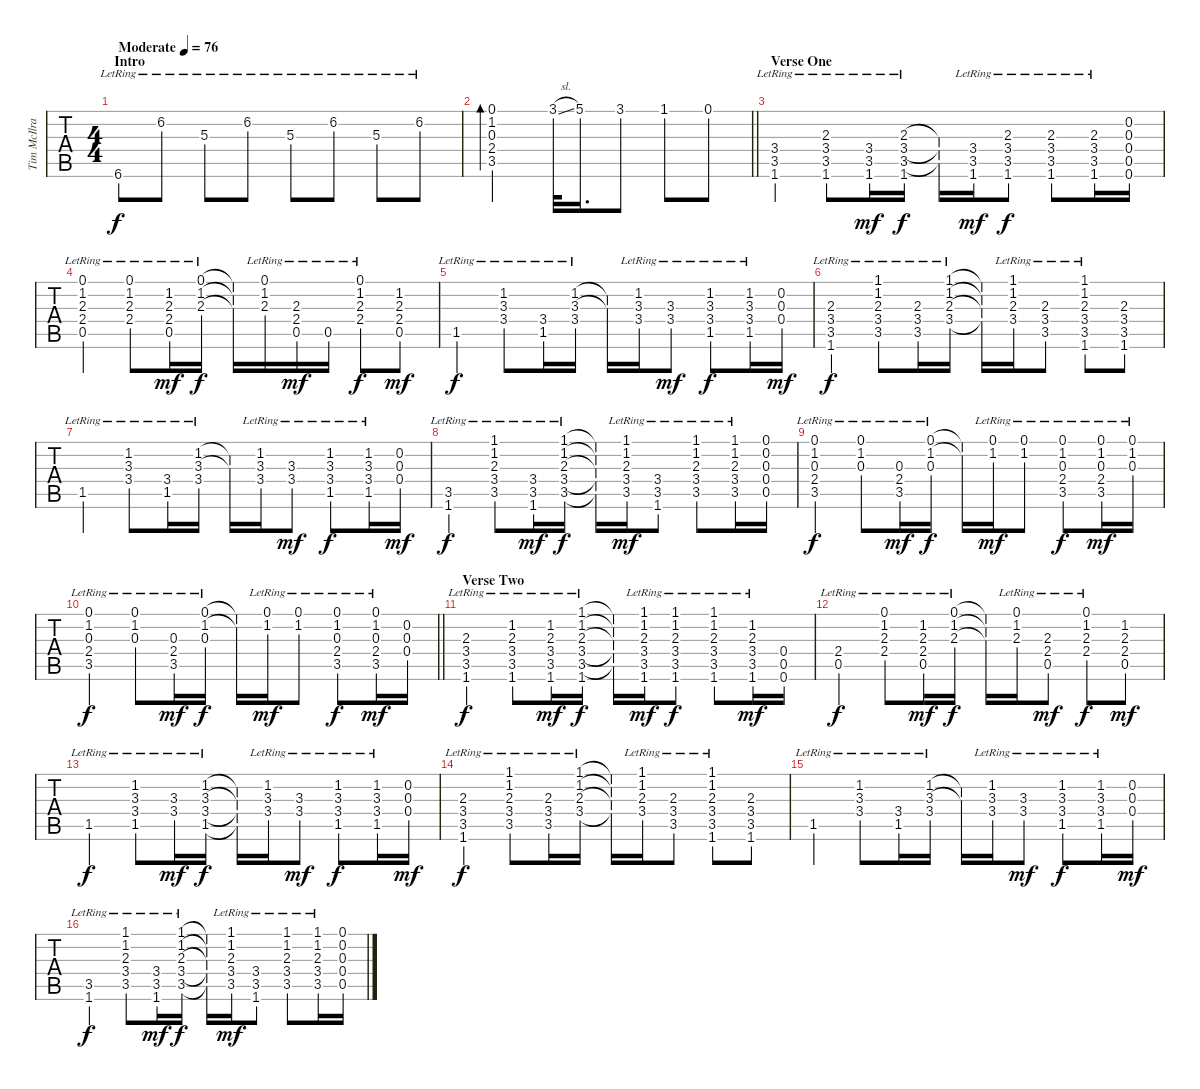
\track ("Tim McIlrath - Acoustic Guitar" "Tim McIlra") {instrument acousticguitarsteel}
\staff {tabs}
\tuning (Eb4 Bb3 Gb3 Db3 Ab2 Eb2) {hide}
\ts (4 4)
\section ("" "Intro")
\tempo (76 "Moderate")
\clef g2
\ks e
6.6{lr}.8{dy f instrument acousticguitarsteel} 6.2{lr}.8 5.3{lr}.8 6.2{lr}.8 5.3{lr}.8 6.2{lr}.8 5.3{lr}.8 6.2{lr}.8 |
\barLineRight lightlight
(0.1 1.2 0.3 2.4 3.5).2{bd 120} 3.1{sl}.32 5.1.16{d} 3.1.8 1.1.8 0.1.8 |
\section ("" "Verse One")
(3.4{lr} 3.5{lr} 1.6{lr}).4 (2.3{lr} 3.4{lr} 3.5{lr} 1.6{lr}).8 (3.4{lr} 3.5{lr} 1.6{lr}).16{dy mf} (2.3{lr} 3.4{lr} 3.5{lr} 1.6{lr}).16{dy f} (2.3{t} 3.4{t} 3.5{t}).16 (3.4{lr} 3.5{lr} 1.6{lr}).16{dy mf} (2.3{lr} 3.4{lr} 3.5{lr} 1.6{lr}).8{dy f} (2.3{lr} 3.4{lr} 3.5{lr} 1.6{lr}).8 (2.3{lr} 3.4{lr} 3.5{lr} 1.6{lr}).16 (0.2 0.3 0.4 0.5 0.6).16 |
(0.1{lr} 1.2{lr} 2.3{lr} 2.4{lr} 0.5{lr}).4 (0.1{lr} 1.2{lr} 2.3{lr} 2.4{lr}).8 (1.2{lr} 2.3{lr} 2.4{lr} 0.5{lr}).16{dy mf} (0.1{lr} 1.2{lr} 2.3{lr}).16{dy f} (0.1{t} 1.2{t} 2.3{t}).16 (0.1{lr} 1.2{lr} 2.3{lr}).16 (2.3{lr} 2.4 0.5{lr}).16{dy mf} 0.5{lr}.16 (0.1 1.2{lr} 2.3{lr} 2.4{lr}).8{dy f} (1.2 2.3 2.4 0.5).8{dy mf} |
1.5{lr}.4{dy f} (1.2{lr} 3.3{lr} 3.4{lr}).8 (3.4{lr} 1.5{lr}).16 (1.2{lr} 3.3{lr} 3.4{lr}).16 (1.2{t} 3.3{t}).16 (1.2{lr} 3.3{lr} 3.4{lr}).16 (3.3{lr} 3.4{lr}).8{dy mf} (1.2{lr} 3.3{lr} 3.4{lr} 1.5{lr}).8{dy f} (1.2 3.3{lr} 3.4{lr} 1.5{lr}).16 (0.2 0.3 0.4).16{dy mf} |
(2.3{lr} 3.4{lr} 3.5{lr} 1.6{lr}).4{dy f} (1.1{lr} 1.2{lr} 2.3{lr} 3.4{lr} 3.5{lr}).8 (2.3{lr} 3.4{lr} 3.5{lr}).16 (1.1{lr} 1.2{lr} 2.3{lr} 3.4{lr}).16 (1.1{t} 1.2{t} 2.3{t} 3.4{t}).16 (1.1{lr} 1.2{lr} 2.3{lr} 3.4{lr}).16 (2.3{lr} 3.4{lr} 3.5{lr}).8 (1.1 1.2 2.3{lr} 3.4{lr} 3.5{lr} 1.6{lr}).8 (2.3 3.4 3.5 1.6).8 |
1.5{lr}.4 (1.2{lr} 3.3{lr} 3.4{lr}).8 (3.4{lr} 1.5{lr}).16 (1.2{lr} 3.3{lr} 3.4{lr}).16 (1.2{t} 3.3{t}).16 (1.2{lr} 3.3{lr} 3.4{lr}).16 (3.3{lr} 3.4{lr}).8{dy mf} (1.2{lr} 3.3{lr} 3.4{lr} 1.5{lr}).8{dy f} (1.2 3.3{lr} 3.4{lr} 1.5{lr}).16 (0.2 0.3 0.4).16{dy mf} |
(3.5{lr} 1.6{lr}).4{dy f} (1.1{lr} 1.2{lr} 2.3{lr} 3.4{lr} 3.5{lr}).8 (3.4{lr} 3.5{lr} 1.6{lr}).16{dy mf} (1.1{lr} 1.2{lr} 2.3{lr} 3.4{lr} 3.5{lr}).16{dy f} (1.1{t} 1.2{t} 2.3{t} 3.4{t} 3.5{t}).16 (1.1{lr} 1.2{lr} 2.3{lr} 3.4{lr} 3.5{lr}).16{dy mf} (3.4{lr} 3.5{lr} 1.6{lr}).8 (1.1{lr} 1.2{lr} 2.3{lr} 3.4{lr} 3.5{lr}).8 (1.1{lr} 1.2{lr} 2.3{lr} 3.4{lr} 3.5{lr}).16 (0.1 0.2 0.3 0.4 0.5).16 |
(0.1{lr} 1.2{lr} 0.3{lr} 2.4 3.5{lr}).4{dy f} (0.1{lr} 1.2{lr} 0.3{lr}).8 (0.3{lr} 2.4 3.5{lr}).16{dy mf} (0.1{lr} 1.2{lr} 0.3{lr}).16{dy f} (0.1{t} 1.2{t}).16 (0.1{lr} 1.2{lr}).16{dy mf} (0.1{lr} 1.2{lr}).8 (0.1{lr} 1.2{lr} 0.3{lr} 2.4 3.5{lr}).8{dy f} (0.1{lr} 1.2{lr} 0.3{lr} 2.4 3.5{lr}).16{dy mf} (0.1{lr} 1.2{lr} 0.3{lr}).16 |
\barLineRight lightlight
(0.1{lr} 1.2{lr} 0.3{lr} 2.4 3.5{lr}).4{dy f} (0.1{lr} 1.2{lr} 0.3{lr}).8 (0.3{lr} 2.4 3.5{lr}).16{dy mf} (0.1{lr} 1.2{lr} 0.3{lr}).16{dy f} (0.1{t} 1.2{t}).16 (0.1{lr} 1.2{lr}).16{dy mf} (0.1{lr} 1.2{lr}).8 (0.1{lr} 1.2{lr} 0.3{lr} 2.4 3.5{lr}).8{dy f} (0.1{lr} 1.2{lr} 0.3{lr} 2.4 3.5{lr}).16{dy mf} (0.2 0.3 0.4).16 |
\section ("" "Verse Two")
(2.3{lr} 3.4{lr} 3.5{lr} 1.6{lr}).4{dy f} (1.2{lr} 2.3{lr} 3.4{lr} 3.5{lr} 1.6{lr}).8 (1.2{lr} 2.3{lr} 3.4{lr} 3.5{lr} 1.6{lr}).16{dy mf} (1.1{lr} 1.2{lr} 2.3{lr} 3.4{lr} 3.5{lr} 1.6{lr}).16{dy f} (1.1{t} 1.2{t} 2.3{t} 3.4{t} 3.5{t}).16 (1.1 1.2 2.3 3.4{lr} 3.5{lr} 1.6{lr}).16{dy mf} (1.1 1.2{lr} 2.3{lr} 3.4{lr} 3.5{lr} 1.6{lr}).8{dy f} (1.1 1.2 2.3{lr} 3.4{lr} 3.5{lr} 1.6{lr}).8 (1.2 2.3{lr} 3.4{lr} 3.5{lr} 1.6{lr}).16{dy mf} (0.4 0.5 0.6).16 |
(2.4{lr} 0.5{lr}).4{dy f} (0.1{lr} 1.2{lr} 2.3{lr} 2.4{lr}).8 (1.2{lr} 2.3{lr} 2.4{lr} 0.5{lr}).16{dy mf} (0.1{lr} 1.2{lr} 2.3{lr}).16{dy f} (0.1{t} 1.2{t} 2.3{t}).16 (0.1{lr} 1.2{lr} 2.3{lr}).16 (2.3{lr} 2.4 0.5{lr}).8{dy mf} (0.1 1.2{lr} 2.3{lr} 2.4{lr}).8{dy f} (1.2 2.3 2.4 0.5).8{dy mf} |
1.5{lr}.4{dy f} (1.2{lr} 3.3{lr} 3.4{lr} 1.5{lr}).8 (3.3{lr} 3.4{lr}).16{dy mf} (1.2{lr} 3.3{lr} 3.4{lr} 1.5{lr}).16{dy f} (1.2{t} 3.3{t} 3.4{t} 1.5{t}).16 (1.2{lr} 3.3{lr} 3.4{lr}).16 (3.3{lr} 3.4{lr}).8{dy mf} (1.2{lr} 3.3{lr} 3.4{lr} 1.5{lr}).8{dy f} (1.2{lr} 3.3{lr} 3.4{lr} 1.5{lr}).16 (0.2 0.3 0.4).16{dy mf} |
(2.3{lr} 3.4{lr} 3.5{lr} 1.6{lr}).4{dy f} (1.1{lr} 1.2{lr} 2.3{lr} 3.4{lr} 3.5{lr}).8 (2.3{lr} 3.4{lr} 3.5{lr}).16 (1.1{lr} 1.2{lr} 2.3{lr} 3.4{lr}).16 (1.1{t} 1.2{t} 2.3{t} 3.4{t}).16 (1.1{lr} 1.2{lr} 2.3{lr} 3.4{lr}).16 (2.3{lr} 3.4{lr} 3.5{lr}).8 (1.1 1.2 2.3{lr} 3.4{lr} 3.5{lr} 1.6{lr}).8 (2.3 3.4 3.5 1.6).8 |
1.5{lr}.4 (1.2{lr} 3.3{lr} 3.4{lr}).8 (3.4{lr} 1.5{lr}).16 (1.2{lr} 3.3{lr} 3.4{lr}).16 (1.2{t} 3.3{t}).16 (1.2{lr} 3.3{lr} 3.4{lr}).16 (3.3{lr} 3.4{lr}).8{dy mf} (1.2{lr} 3.3{lr} 3.4{lr} 1.5{lr}).8{dy f} (1.2 3.3{lr} 3.4{lr} 1.5{lr}).16 (0.2 0.3 0.4).16{dy mf} |
(3.5{lr} 1.6{lr}).4{dy f} (1.1{lr} 1.2{lr} 2.3{lr} 3.4{lr} 3.5{lr}).8 (3.4{lr} 3.5{lr} 1.6{lr}).16{dy mf} (1.1{lr} 1.2{lr} 2.3{lr} 3.4{lr} 3.5{lr}).16{dy f} (1.1{t} 1.2{t} 2.3{t} 3.4{t} 3.5{t}).16 (1.1{lr} 1.2{lr} 2.3{lr} 3.4{lr} 3.5{lr}).16{dy mf} (3.4{lr} 3.5{lr} 1.6{lr}).8 (1.1{lr} 1.2{lr} 2.3{lr} 3.4{lr} 3.5{lr}).8 (1.1{lr} 1.2{lr} 2.3{lr} 3.4{lr} 3.5{lr}).16 (0.1 0.2 0.3 0.4 0.5).16
